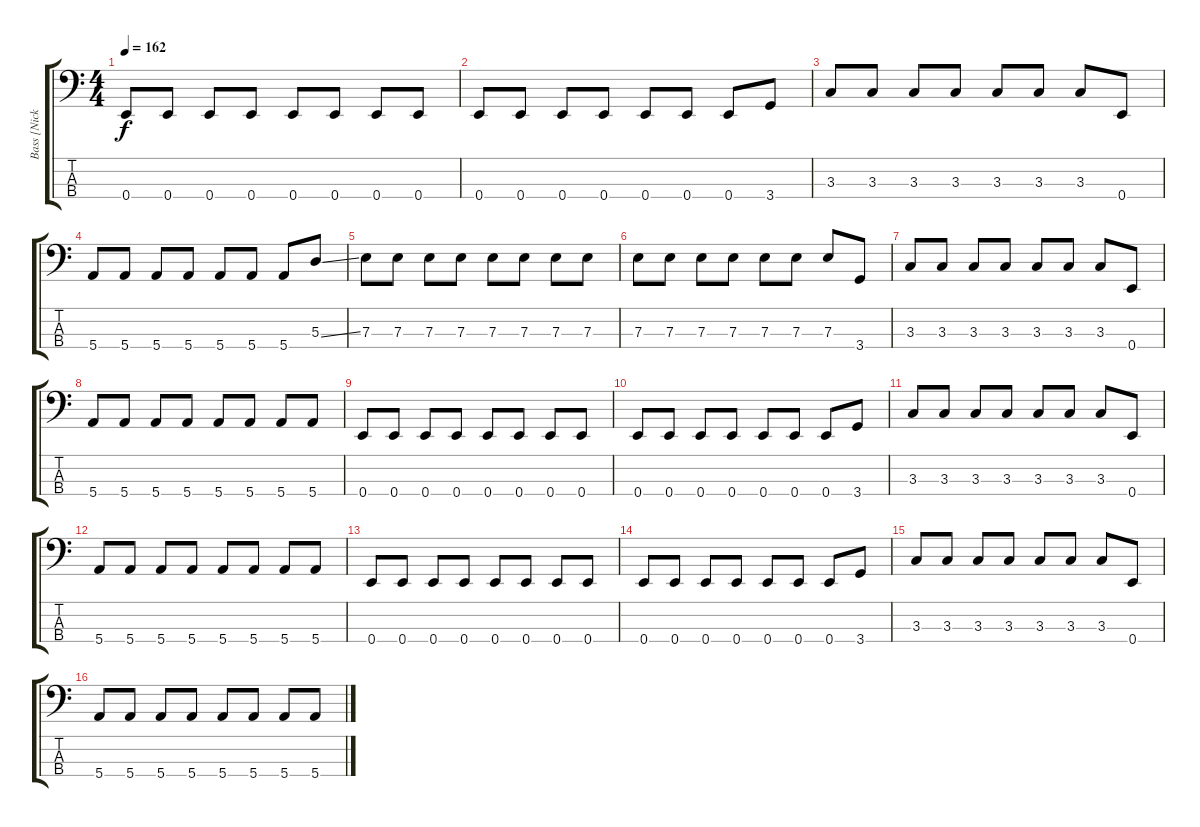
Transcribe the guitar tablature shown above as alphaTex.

\track ("Bass [Nick Oliveri]" "Bass [Nick") {instrument electricbasspick bank 255}
\staff {score tabs}
\tuning (G2 D2 A1 E1) {hide}
\ts (4 4)
\tempo 162
\clef f4
\ks c
0.4.8{dy f} 0.4.8 0.4.8 0.4.8 0.4.8 0.4.8 0.4.8 0.4.8 |
0.4.8 0.4.8 0.4.8 0.4.8 0.4.8 0.4.8 0.4.8 3.4.8 |
3.3.8 3.3.8 3.3.8 3.3.8 3.3.8 3.3.8 3.3.8 0.4.8 |
5.4.8 5.4.8 5.4.8 5.4.8 5.4.8 5.4.8 5.4.8 5.3{ss}.8 |
7.3.8 7.3.8 7.3.8 7.3.8 7.3.8 7.3.8 7.3.8 7.3.8 |
7.3.8 7.3.8 7.3.8 7.3.8 7.3.8 7.3.8 7.3.8 3.4.8 |
3.3.8 3.3.8 3.3.8 3.3.8 3.3.8 3.3.8 3.3.8 0.4.8 |
5.4.8 5.4.8 5.4.8 5.4.8 5.4.8 5.4.8 5.4.8 5.4.8 |
0.4.8 0.4.8 0.4.8 0.4.8 0.4.8 0.4.8 0.4.8 0.4.8 |
0.4.8 0.4.8 0.4.8 0.4.8 0.4.8 0.4.8 0.4.8 3.4.8 |
3.3.8 3.3.8 3.3.8 3.3.8 3.3.8 3.3.8 3.3.8 0.4.8 |
5.4.8 5.4.8 5.4.8 5.4.8 5.4.8 5.4.8 5.4.8 5.4.8 |
0.4.8 0.4.8 0.4.8 0.4.8 0.4.8 0.4.8 0.4.8 0.4.8 |
0.4.8 0.4.8 0.4.8 0.4.8 0.4.8 0.4.8 0.4.8 3.4.8 |
3.3.8 3.3.8 3.3.8 3.3.8 3.3.8 3.3.8 3.3.8 0.4.8 |
5.4.8 5.4.8 5.4.8 5.4.8 5.4.8 5.4.8 5.4.8 5.4.8
